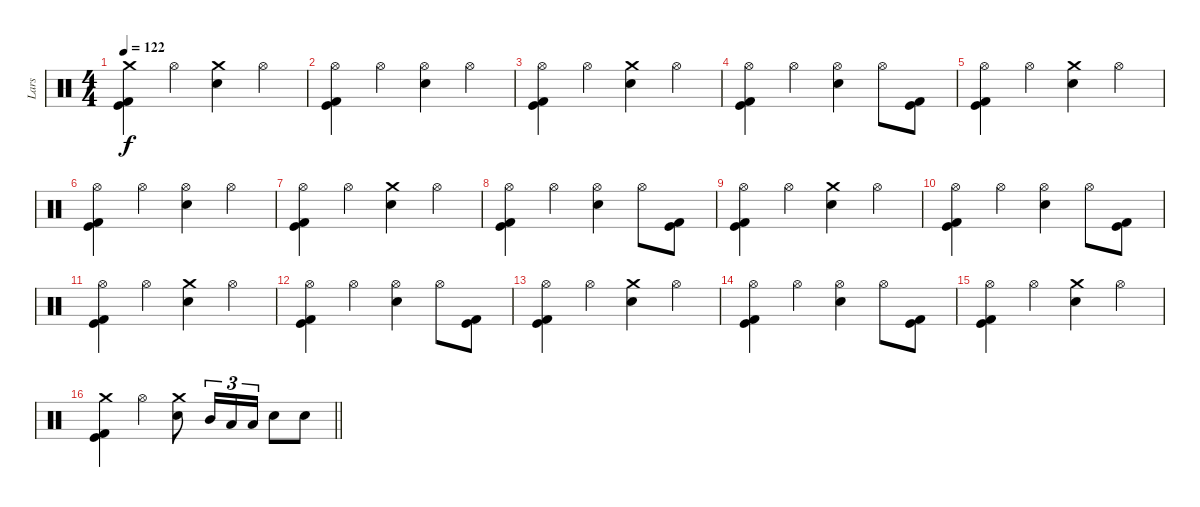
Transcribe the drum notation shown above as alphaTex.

\track ("Lars" "Lars") {instrument percussion}
\staff {score}
\articulation defaults
\ts (4 4)
\tempo 122
\clef neutral
\ks c
("Crash medium (hit)" "Kick (hit)" "Kick (hit) 2").4{dy f} "Hi-Hat (open)".4 ("Crash medium (hit)" "Electric Snare (hit)").4 "Hi-Hat (open)".4 |
("Hi-Hat (open)" "Kick (hit)" "Kick (hit) 2").4 "Hi-Hat (open)".4 ("Hi-Hat (open)" "Electric Snare (hit)").4 "Hi-Hat (open)".4 |
("Hi-Hat (open)" "Kick (hit)" "Kick (hit) 2").4 "Hi-Hat (open)".4 ("Crash medium (hit)" "Electric Snare (hit)").4 "Hi-Hat (open)".4 |
("Hi-Hat (open)" "Kick (hit)" "Kick (hit) 2").4 "Hi-Hat (open)".4 ("Hi-Hat (open)" "Electric Snare (hit)").4 "Hi-Hat (open)".8 ("Kick (hit)" "Kick (hit) 2").8 |
("Hi-Hat (open)" "Kick (hit)" "Kick (hit) 2").4 "Hi-Hat (open)".4 ("Crash medium (hit)" "Electric Snare (hit)").4 "Hi-Hat (open)".4 |
("Hi-Hat (open)" "Kick (hit)" "Kick (hit) 2").4 "Hi-Hat (open)".4 ("Hi-Hat (open)" "Electric Snare (hit)").4 "Hi-Hat (open)".4 |
("Hi-Hat (open)" "Kick (hit)" "Kick (hit) 2").4 "Hi-Hat (open)".4 ("Crash medium (hit)" "Electric Snare (hit)").4 "Hi-Hat (open)".4 |
("Hi-Hat (open)" "Kick (hit)" "Kick (hit) 2").4 "Hi-Hat (open)".4 ("Hi-Hat (open)" "Electric Snare (hit)").4 "Hi-Hat (open)".8 ("Kick (hit)" "Kick (hit) 2").8 |
("Hi-Hat (open)" "Kick (hit)" "Kick (hit) 2").4 "Hi-Hat (open)".4 ("Crash medium (hit)" "Electric Snare (hit)").4 "Hi-Hat (open)".4 |
("Hi-Hat (open)" "Kick (hit)" "Kick (hit) 2").4 "Hi-Hat (open)".4 ("Hi-Hat (open)" "Electric Snare (hit)").4 "Hi-Hat (open)".8 ("Kick (hit)" "Kick (hit) 2").8 |
("Hi-Hat (open)" "Kick (hit)" "Kick (hit) 2").4 "Hi-Hat (open)".4 ("Crash medium (hit)" "Electric Snare (hit)").4 "Hi-Hat (open)".4 |
("Hi-Hat (open)" "Kick (hit)" "Kick (hit) 2").4 "Hi-Hat (open)".4 ("Hi-Hat (open)" "Electric Snare (hit)").4 "Hi-Hat (open)".8 ("Kick (hit)" "Kick (hit) 2").8 |
("Hi-Hat (open)" "Kick (hit)" "Kick (hit) 2").4 "Hi-Hat (open)".4 ("Crash medium (hit)" "Electric Snare (hit)").4 "Hi-Hat (open)".4 |
("Hi-Hat (open)" "Kick (hit)" "Kick (hit) 2").4 "Hi-Hat (open)".4 ("Hi-Hat (open)" "Electric Snare (hit)").4 "Hi-Hat (open)".8 ("Kick (hit)" "Kick (hit) 2").8 |
("Hi-Hat (open)" "Kick (hit)" "Kick (hit) 2").4 "Hi-Hat (open)".4 ("Crash medium (hit)" "Electric Snare (hit)").4 "Hi-Hat (open)".4 |
\barLineRight lightlight
("Crash medium (hit)" "Kick (hit)" "Kick (hit) 2").4 "Hi-Hat (open)".4 ("Crash medium (hit)" "Electric Snare (hit)").8 "Mid Tom (hit)".16{tu (3 2)} "Low Tom (hit)".16{tu (3 2)} "Low Tom (hit)".16{tu (3 2)} "Electric Snare (hit)".8 "Electric Snare (hit)".8
